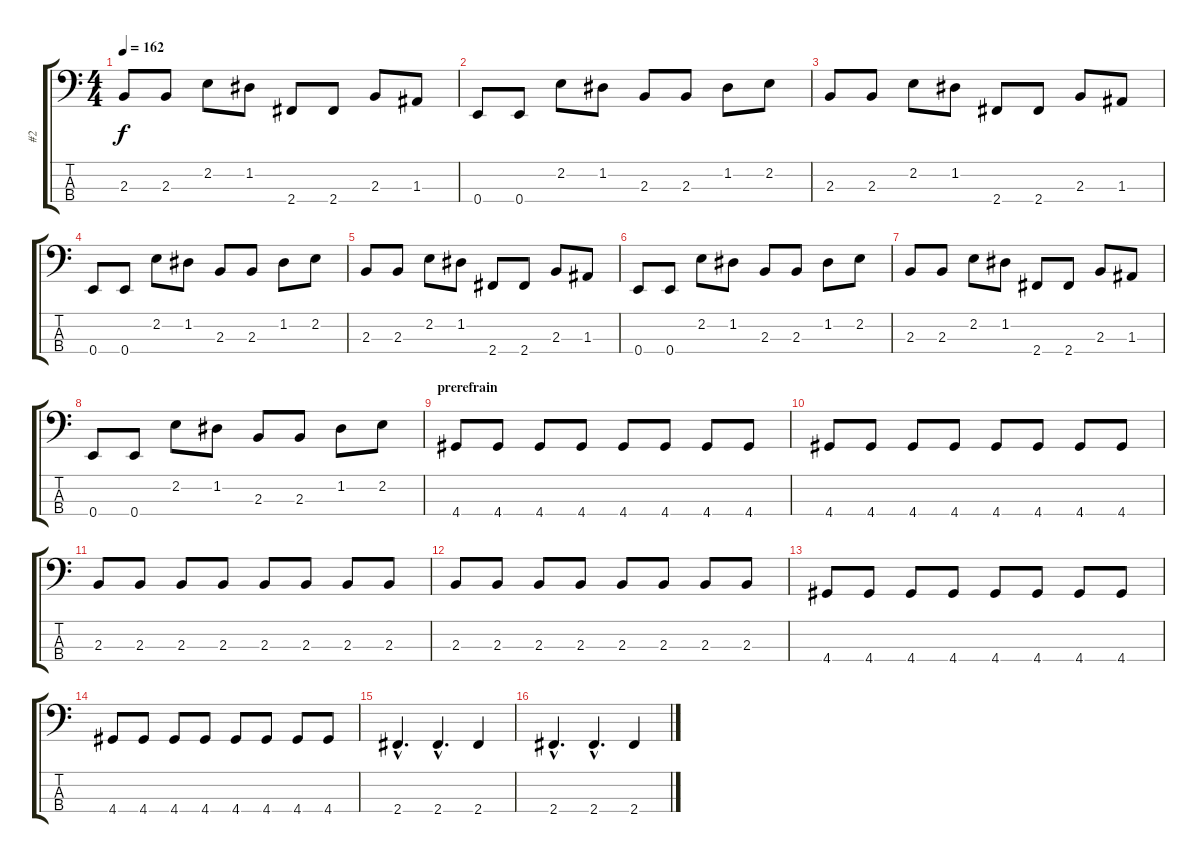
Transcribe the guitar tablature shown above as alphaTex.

\track ("#2" "#2") {instrument electricbasspick}
\staff {score tabs}
\tuning (G2 D2 A1 E1) {hide}
\ts (4 4)
\tempo 162
\clef f4
\ks c
2.3.8{dy f} 2.3.8 2.2.8 1.2.8 2.4.8 2.4.8 2.3.8 1.3.8 |
0.4.8 0.4.8 2.2.8 1.2.8 2.3.8 2.3.8 1.2.8 2.2.8 |
2.3.8 2.3.8 2.2.8 1.2.8 2.4.8 2.4.8 2.3.8 1.3.8 |
0.4.8 0.4.8 2.2.8 1.2.8 2.3.8 2.3.8 1.2.8 2.2.8 |
2.3.8 2.3.8 2.2.8 1.2.8 2.4.8 2.4.8 2.3.8 1.3.8 |
0.4.8 0.4.8 2.2.8 1.2.8 2.3.8 2.3.8 1.2.8 2.2.8 |
2.3.8 2.3.8 2.2.8 1.2.8 2.4.8 2.4.8 2.3.8 1.3.8 |
0.4.8 0.4.8 2.2.8 1.2.8 2.3.8 2.3.8 1.2.8 2.2.8 |
\section ("" "prerefrain")
4.4.8 4.4.8 4.4.8 4.4.8 4.4.8 4.4.8 4.4.8 4.4.8 |
4.4.8 4.4.8 4.4.8 4.4.8 4.4.8 4.4.8 4.4.8 4.4.8 |
2.3.8 2.3.8 2.3.8 2.3.8 2.3.8 2.3.8 2.3.8 2.3.8 |
2.3.8 2.3.8 2.3.8 2.3.8 2.3.8 2.3.8 2.3.8 2.3.8 |
4.4.8 4.4.8 4.4.8 4.4.8 4.4.8 4.4.8 4.4.8 4.4.8 |
4.4.8 4.4.8 4.4.8 4.4.8 4.4.8 4.4.8 4.4.8 4.4.8 |
2.4{hac}.4{d} 2.4{hac}.4{d} 2.4.4 |
2.4{hac}.4{d} 2.4{hac}.4{d} 2.4.4
